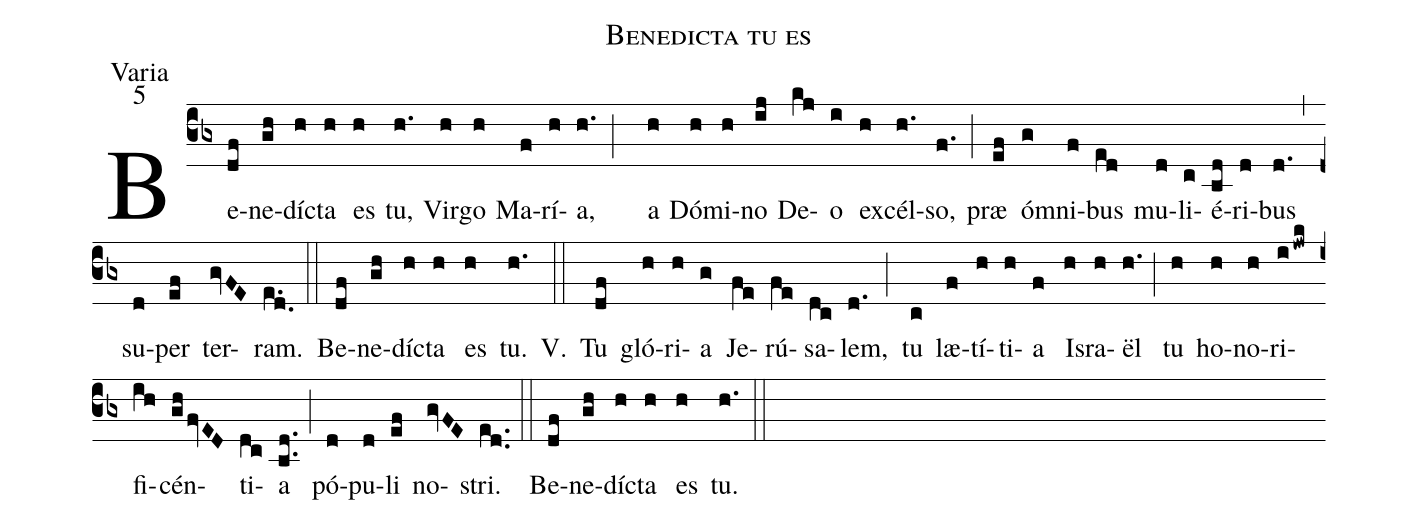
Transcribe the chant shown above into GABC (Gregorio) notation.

name:Benedicta tu es;
office-part:Varia;
mode:5;
%%
(cb3)Be(df)ne(gh)dí(h)cta(h) es(h) tu,(h.) Vir(h)go(h) Ma(f)rí(h)a,(h.;) a(h) Dó(h)mi(h)no(ij) De(kj)o(i) ex(h)cél(h.)so,(f.) (;) præ(ef) óm(g)ni(f)bus(ed) mu(d)li(c)é(bd)ri(d)bus(d.) (,) su(d)per(ef) ter(gvFE)ram.(e.d.) (::) Be(df)ne(gh)dí(h)cta(h) es(h) tu.(h.)
V.(::) Tu(df) gló(h)ri(h)a(g) Je(fe)rú(fe)sa(dc)lem,(d.) (;) tu(c) læ(f)tí(h)ti(h)a(f) Is(h)ra(h)ël(h.) (;) tu(h) ho(h)no(h)ri(ijwk)fi(ih)cén(gh/fvED)ti(dc)a(bd..) (;) pó(d)pu(d)li(ef) no(gvFE)stri.(ed..) (::) Be(df)ne(gh)dí(h)cta(h) es(h) tu.(h.) (::)
